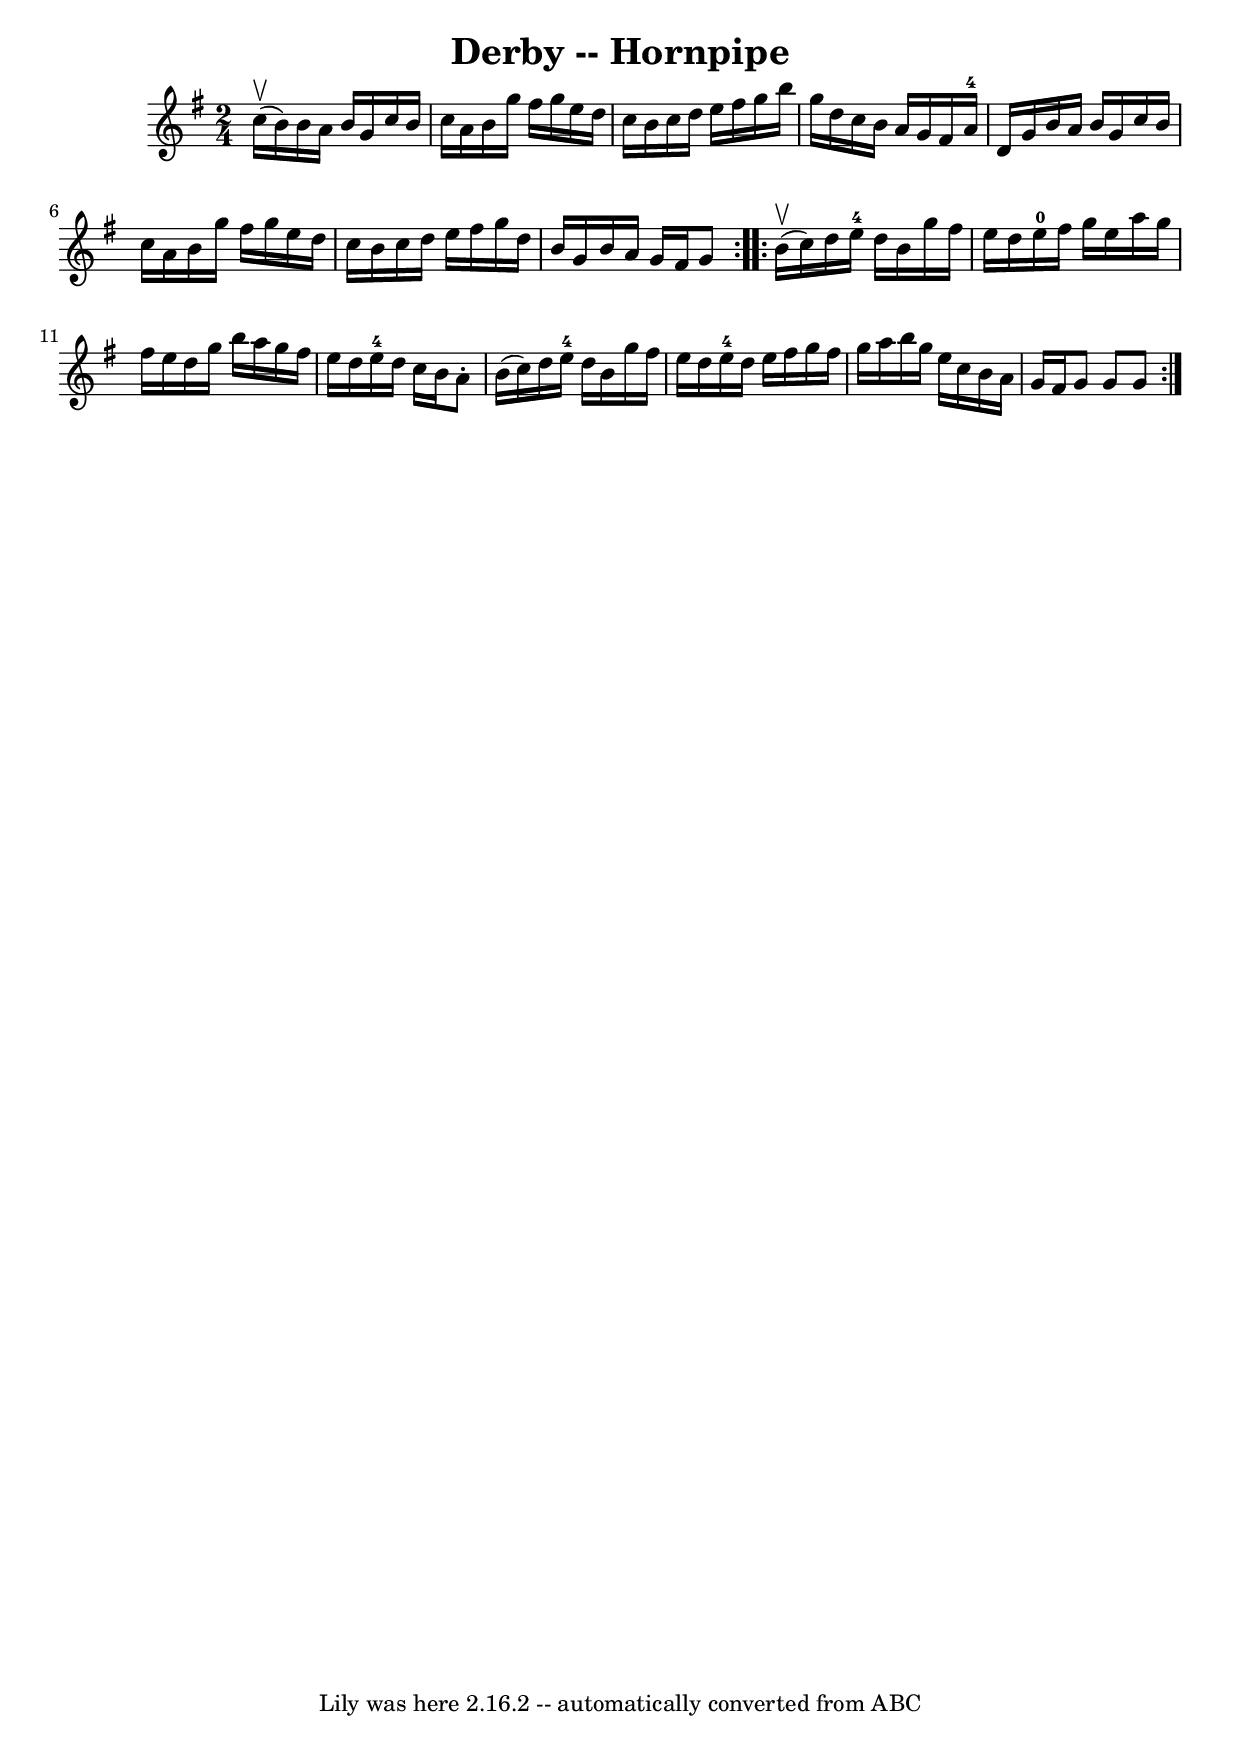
\version "2.16.2"
\include "Mammoth.ily"
\header {
  %% book = "Cole's 1000 Fiddle Tunes"
  crossRefNumber = "1"
  footnotes = ""
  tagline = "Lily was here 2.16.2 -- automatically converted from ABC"
  title = "Derby -- Hornpipe"

}
voicedefault =  {



  \repeat volta 2 {

    \time 2/4 
    \key g \major     c''16 (^\upbow b'16)  |
    b'16 a'16        b'16 g'16 c''16 b'16 c''16 a'16   |
    b'16 g''16         fis''16 g''16 e''16 d''16 c''16 b'16   |
    c''16 d''16       e''16 fis''16 g''16 b''16 g''16 d''16   |
    c''16         b'16 a'16 g'16 fis'16 a'16-4 d'16 g'16   |
    b'16        a'16 b'16 g'16 c''16 b'16 c''16 a'16   |
    b'16         g''16 fis''16 g''16 e''16 d''16 c''16 b'16   |
    c''16       d''16 e''16 fis''16 g''16 d''16 b'16 g'16   |
    b'16  
    a'16 g'16 fis'16 g'8  
  }     
  \repeat volta 2 {
    b'16 (^\upbow        c''16)  |
    d''16 e''16-4 d''16 b'16 g''16 fis''16         e''16 d''16   |
    e''16-0 fis''16 g''16 e''16 a''16         g''16 fis''16 e''16   |
    d''16 g''16 b''16 a''16 g''16      fis''16 e''16 d''16   |
    e''16-4 d''16 c''16 b'16         a'8-. b'16 (c''16)  |
    d''16 e''16-4 d''16 b'16         g''16 fis''16 e''16 d''16   |
    e''16-4 d''16 e''16         fis''16 g''16 fis''16 g''16 a''16   |
    b''16 g''16         e''16 c''16 b'16 a'16 g'16 fis'16   |
    g'8 g'8 g'8  

  }   

}

\score{
  <<

    \context Staff="default"
    {
      \voicedefault 
      
    }

  >>
  \layout {
    
  }
  \midi {
  }

}
